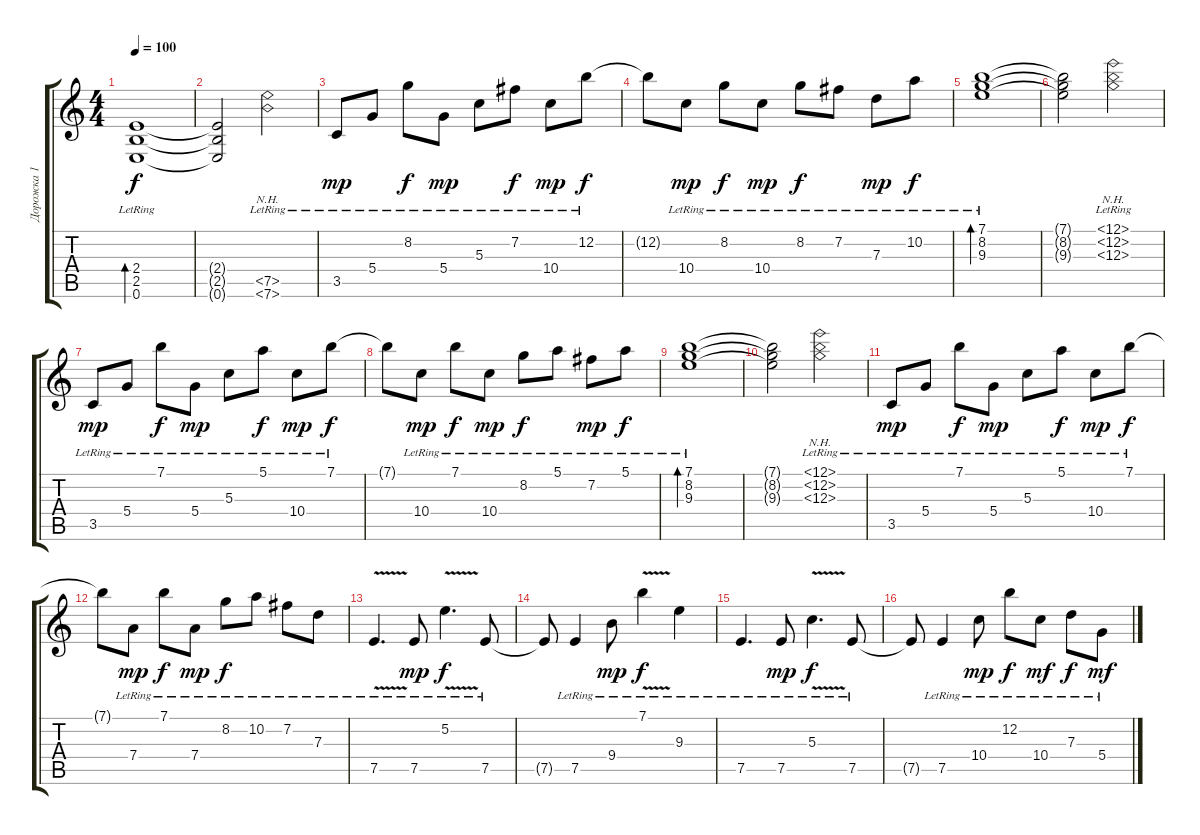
\track ("Дорожка 1" "Дорожка 1") {instrument electricguitarclean}
\staff {score tabs}
\tuning (E4 B3 G3 D3 A2 E2) {hide}
\ts (4 4)
\tempo 100
\clef g2
\ks c
(2.4{lr} 2.5{lr} 0.6{lr}).1{bd 240 dy f} |
(2.4{t} 2.5{t} 0.6{t}).2 (7.5{nh lr} 7.6{nh lr}).2 |
3.5{lr}.8{dy mp} 5.4{lr}.8 8.2{lr}.8{dy f} 5.4{lr}.8{dy mp} 5.3{lr}.8 7.2{lr}.8{dy f} 10.4{lr}.8{dy mp} 12.2{lr}.8{dy f} |
12.2{t}.8 10.4{lr}.8{dy mp} 8.2{lr}.8{dy f} 10.4{lr}.8{dy mp} 8.2{lr}.8{dy f} 7.2{lr}.8 7.3{lr}.8{dy mp} 10.2{lr}.8{dy f} |
(7.1{lr} 8.2{lr} 9.3{lr}).1{bd 240} |
(7.1{t} 8.2{t} 9.3{t}).2 (12.1{nh lr} 12.2{nh lr} 12.3{nh lr}).2 |
3.5{lr}.8{dy mp} 5.4{lr}.8 7.1{lr}.8{dy f} 5.4{lr}.8{dy mp} 5.3{lr}.8 5.1{lr}.8{dy f} 10.4{lr}.8{dy mp} 7.1{lr}.8{dy f} |
7.1{t}.8 10.4{lr}.8{dy mp} 7.1{lr}.8{dy f} 10.4{lr}.8{dy mp} 8.2{lr}.8{dy f} 5.1{lr}.8 7.2{lr}.8{dy mp} 5.1{lr}.8{dy f} |
(7.1{lr} 8.2{lr} 9.3{lr}).1{bd 240} |
(7.1{t} 8.2{t} 9.3{t}).2 (12.1{nh lr} 12.2{nh lr} 12.3{nh lr}).2 |
3.5{lr}.8{dy mp} 5.4{lr}.8 7.1{lr}.8{dy f} 5.4{lr}.8{dy mp} 5.3{lr}.8 5.1{lr}.8{dy f} 10.4{lr}.8{dy mp} 7.1{lr}.8{dy f} |
7.1{t}.8 7.4{lr}.8{dy mp} 7.1{lr}.8{dy f} 7.4{lr}.8{dy mp} 8.2{lr}.8{dy f} 10.2{lr}.8 7.2{lr}.8 7.3{lr}.8 |
7.5{v lr}.4{d} 7.5{lr}.8{dy mp} 5.2{v lr}.4{d dy f} 7.5{lr}.8 |
7.5{t}.8 7.5{lr}.4 9.4{lr}.8{dy mp} 7.1{v lr}.4{dy f} 9.3{lr}.4 |
7.5{lr}.4{d} 7.5{lr}.8{dy mp} 5.3{v lr}.4{d dy f} 7.5{lr}.8 |
7.5{t}.8 7.5{lr}.4 10.4{lr}.8{dy mp} 12.2{lr}.8{dy f} 10.4{lr}.8{dy mf} 7.3{lr}.8{dy f} 5.4{lr}.8{dy mf}
